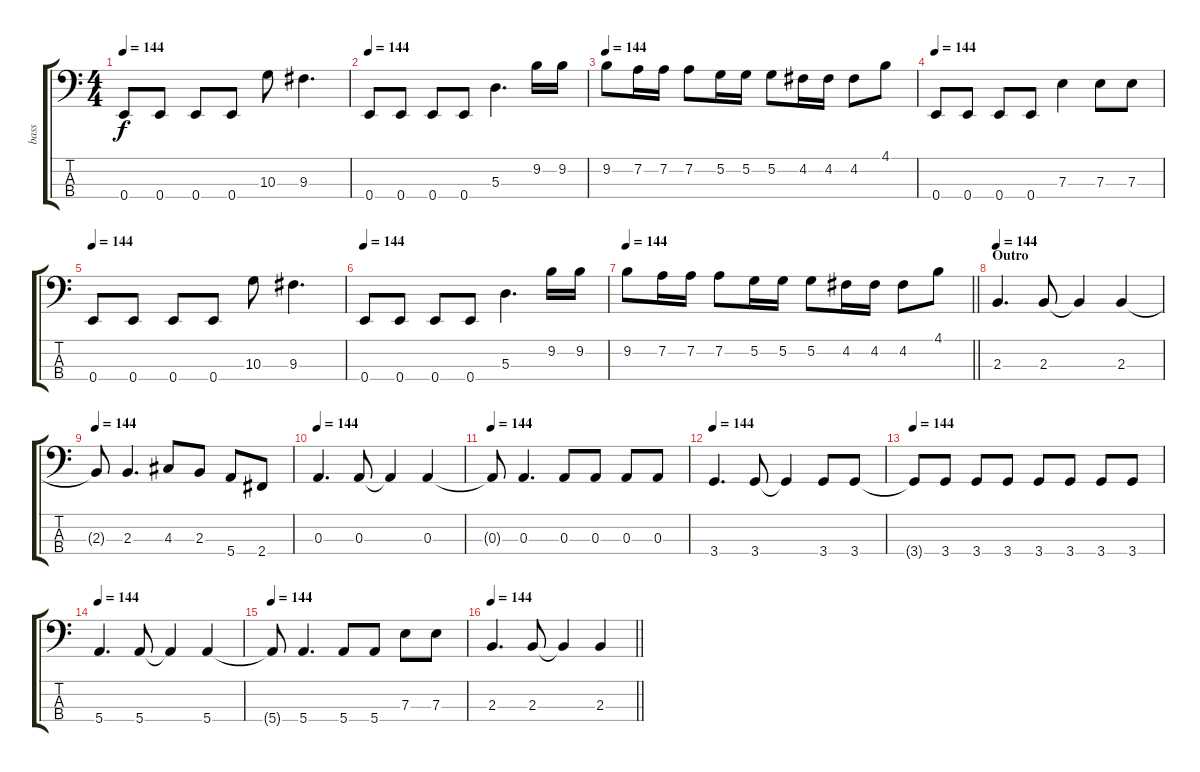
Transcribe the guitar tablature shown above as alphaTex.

\track ("bass" "bass") {instrument electricbassfinger}
\staff {score tabs}
\tuning (G2 D2 A1 E1) {hide}
\ts (4 4)
\tempo 144
\clef f4
\ks c
0.4.8{dy f} 0.4.8 0.4.8 0.4.8 10.3.8 9.3.4{d} |
\tempo 144
0.4.8 0.4.8 0.4.8 0.4.8 5.3.4{d} 9.2.16 9.2.16 |
\tempo 144
9.2.8 7.2.16 7.2.16 7.2.8 5.2.16 5.2.16 5.2.8 4.2.16 4.2.16 4.2.8 4.1.8 |
\tempo 144
0.4.8 0.4.8 0.4.8 0.4.8 7.3.4 7.3.8 7.3.8 |
\tempo 144
0.4.8 0.4.8 0.4.8 0.4.8 10.3.8 9.3.4{d} |
\tempo 144
0.4.8 0.4.8 0.4.8 0.4.8 5.3.4{d} 9.2.16 9.2.16 |
\tempo 144
\barLineRight lightlight
9.2.8 7.2.16 7.2.16 7.2.8 5.2.16 5.2.16 5.2.8 4.2.16 4.2.16 4.2.8 4.1.8 |
\section ("" "Outro")
\tempo 144
2.3.4{d} 2.3.8 2.3{t}.4 2.3.4 |
\tempo 144
2.3{t}.8 2.3.4{d} 4.3.8 2.3.8 5.4.8 2.4.8 |
\tempo 144
0.3.4{d} 0.3.8 0.3{t}.4 0.3.4 |
\tempo 144
0.3{t}.8 0.3.4{d} 0.3.8 0.3.8 0.3.8 0.3.8 |
\tempo 144
3.4.4{d} 3.4.8 3.4{t}.4 3.4.8 3.4.8 |
\tempo 144
3.4{t}.8 3.4.8 3.4.8 3.4.8 3.4.8 3.4.8 3.4.8 3.4.8 |
\tempo 144
5.4.4{d} 5.4.8 5.4{t}.4 5.4.4 |
\tempo 144
5.4{t}.8 5.4.4{d} 5.4.8 5.4.8 7.3.8 7.3.8 |
\tempo 144
\barLineRight lightlight
2.3.4{d} 2.3.8 2.3{t}.4 2.3.4
